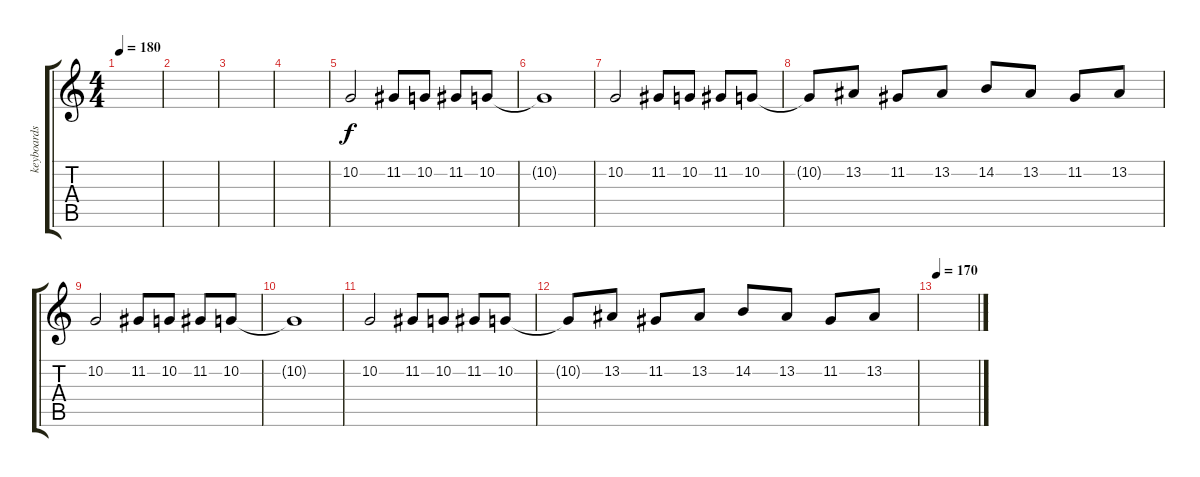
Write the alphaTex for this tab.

\track ("keyboards" "keyboards") {instrument stringensemble1}
\staff {score tabs}
\tuning (D4 A3 F3 C3 G2 C2) {hide}
\ts (4 4)
\tempo 180
\clef g2
\ks c
|
|
|
|
10.2.2 11.2.8 10.2.8 11.2.8 10.2.8 |
10.2{t}.1 |
10.2.2 11.2.8 10.2.8 11.2.8 10.2.8 |
10.2{t}.8 13.2.8 11.2.8 13.2.8 14.2.8 13.2.8 11.2.8 13.2.8 |
10.2.2 11.2.8 10.2.8 11.2.8 10.2.8 |
10.2{t}.1 |
10.2.2 11.2.8 10.2.8 11.2.8 10.2.8 |
10.2{t}.8 13.2.8 11.2.8 13.2.8 14.2.8 13.2.8 11.2.8 13.2.8 |
\tempo 170
